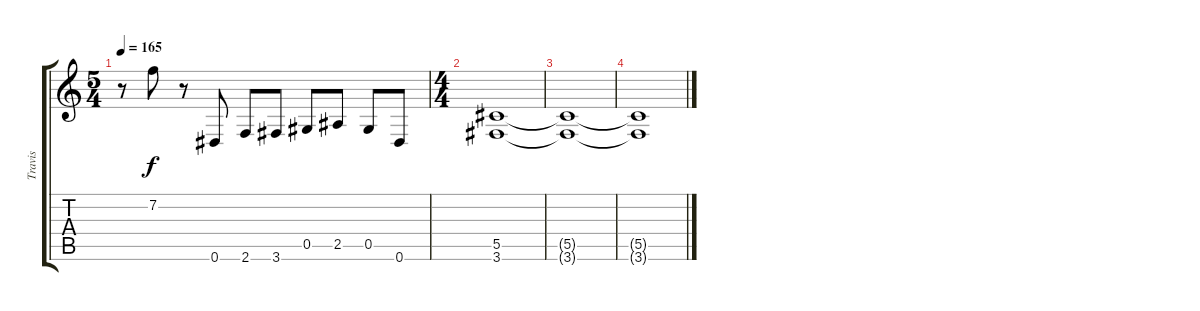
\track ("Travis" "Travis") {instrument overdrivenguitar}
\staff {score tabs}
\tuning (Eb4 Bb3 Gb3 Db3 Ab2 Eb2) {hide}
\ts (5 4)
\tempo 165
\clef g2
\ks c
r.8{dy f} 7.2.8 r.8 0.6.8 2.6.8 3.6.8 0.5.8 2.5.8 0.5.8 0.6.8 |
\ts (4 4)
(5.5 3.6).1 |
(5.5{t} 3.6{t}).1 |
(5.5{t} 3.6{t}).1
